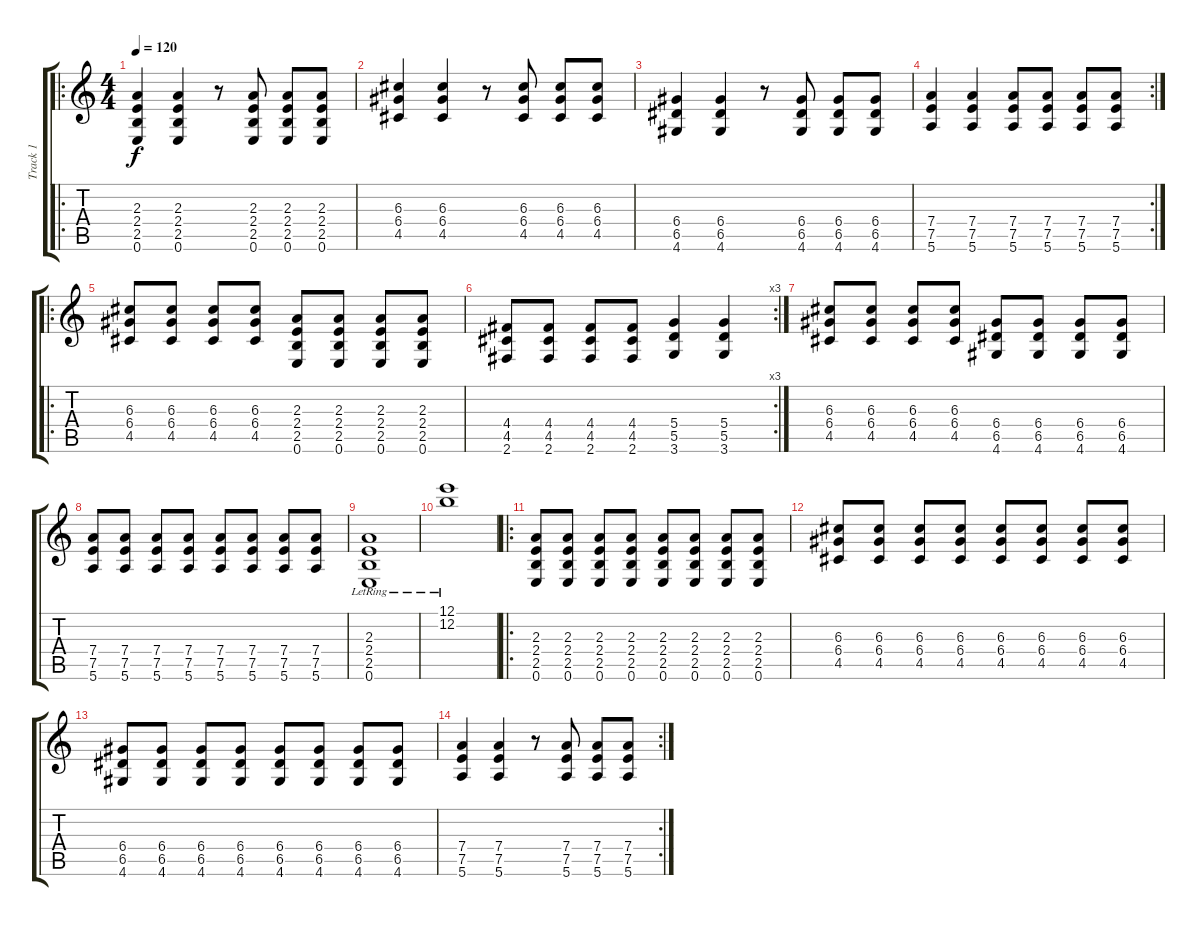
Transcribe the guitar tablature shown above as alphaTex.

\track ("Track 1" "Track 1") {instrument acousticguitarsteel}
\staff {score tabs}
\tuning (E4 B3 G3 D3 A2 E2) {hide}
\ro
\ts (4 4)
\tempo 120
\clef g2
\ks c
(2.3 2.4 2.5 0.6).4{dy f} (2.3 2.4 2.5 0.6).4 r.8 (2.3 2.4 2.5 0.6).8 (2.3 2.4 2.5 0.6).8 (2.3 2.4 2.5 0.6).8 |
(6.3 6.4 4.5).4 (6.3 6.4 4.5).4 r.8 (6.3 6.4 4.5).8 (6.3 6.4 4.5).8 (6.3 6.4 4.5).8 |
(6.4 6.5 4.6).4 (6.4 6.5 4.6).4 r.8 (6.4 6.5 4.6).8 (6.4 6.5 4.6).8 (6.4 6.5 4.6).8 |
\rc 2
(7.4 7.5 5.6).4 (7.4 7.5 5.6).4 (7.4 7.5 5.6).8 (7.4 7.5 5.6).8 (7.4 7.5 5.6).8 (7.4 7.5 5.6).8 |
\ro
(6.3 6.4 4.5).8 (6.3 6.4 4.5).8 (6.3 6.4 4.5).8 (6.3 6.4 4.5).8 (2.3 2.4 2.5 0.6).8 (2.3 2.4 2.5 0.6).8 (2.3 2.4 2.5 0.6).8 (2.3 2.4 2.5 0.6).8 |
\rc 3
(4.4 4.5 2.6).8 (4.4 4.5 2.6).8 (4.4 4.5 2.6).8 (4.4 4.5 2.6).8 (5.4 5.5 3.6).4 (5.4 5.5 3.6).4 |
(6.3 6.4 4.5).8 (6.3 6.4 4.5).8 (6.3 6.4 4.5).8 (6.3 6.4 4.5).8 (6.4 6.5 4.6).8 (6.4 6.5 4.6).8 (6.4 6.5 4.6).8 (6.4 6.5 4.6).8 |
(7.4 7.5 5.6).8 (7.4 7.5 5.6).8 (7.4 7.5 5.6).8 (7.4 7.5 5.6).8 (7.4 7.5 5.6).8 (7.4 7.5 5.6).8 (7.4 7.5 5.6).8 (7.4 7.5 5.6).8 |
(2.3{lr} 2.4{lr} 2.5{lr} 0.6{lr}).1 |
(12.1{lr} 12.2{lr}).1 |
\ro
(2.3 2.4 2.5 0.6).8 (2.3 2.4 2.5 0.6).8 (2.3 2.4 2.5 0.6).8 (2.3 2.4 2.5 0.6).8 (2.3 2.4 2.5 0.6).8 (2.3 2.4 2.5 0.6).8 (2.3 2.4 2.5 0.6).8 (2.3 2.4 2.5 0.6).8 |
(6.3 6.4 4.5).8 (6.3 6.4 4.5).8 (6.3 6.4 4.5).8 (6.3 6.4 4.5).8 (6.3 6.4 4.5).8 (6.3 6.4 4.5).8 (6.3 6.4 4.5).8 (6.3 6.4 4.5).8 |
(6.4 6.5 4.6).8 (6.4 6.5 4.6).8 (6.4 6.5 4.6).8 (6.4 6.5 4.6).8 (6.4 6.5 4.6).8 (6.4 6.5 4.6).8 (6.4 6.5 4.6).8 (6.4 6.5 4.6).8 |
\rc 2
(7.4 7.5 5.6).4 (7.4 7.5 5.6).4 r.8 (7.4 7.5 5.6).8 (7.4 7.5 5.6).8 (7.4 7.5 5.6).8
